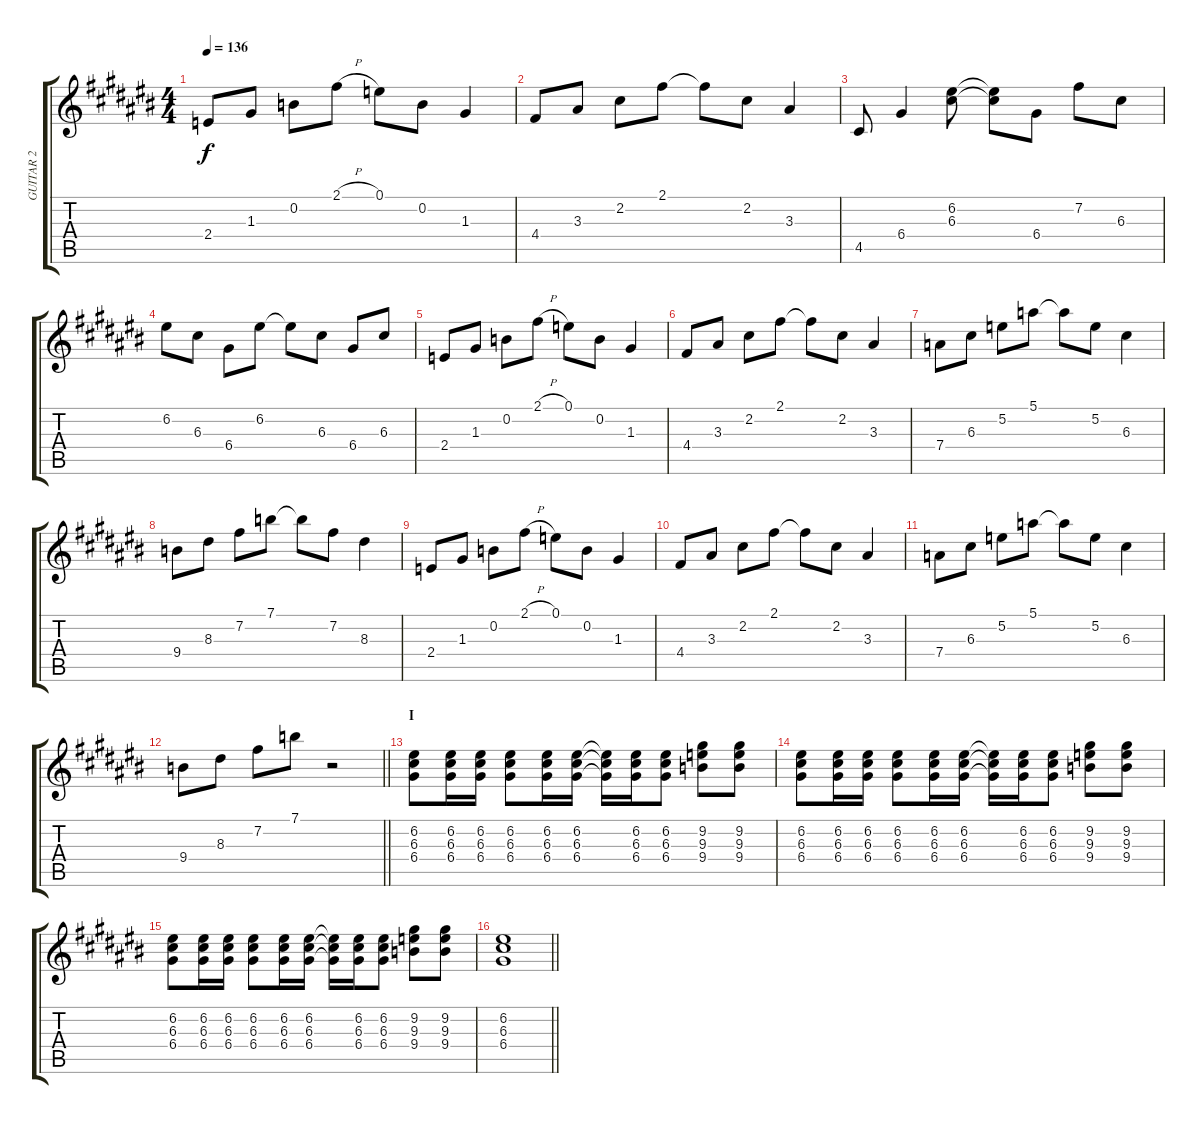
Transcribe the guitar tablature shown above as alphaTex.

\track ("GUITAR 2" "GUITAR 2") {instrument distortionguitar}
\staff {score tabs}
\tuning (E4 B3 G3 D3 A2 Db2) {hide}
\ts (4 4)
\tempo 136
\clef g2
\ks c#
2.4.8{dy f} 1.3.8 0.2.8 2.1{h}.8 0.1.8 0.2.8 1.3.4 |
4.4.8 3.3.8 2.2.8 2.1.8 2.1{t}.8 2.2.8 3.3.4 |
4.5.8 6.4.4 (6.2 6.3).8 (6.2{t} 6.3{t}).8 6.4.8 7.2.8 6.3.8 |
6.2.8 6.3.8 6.4.8 6.2.8 6.2{t}.8 6.3.8 6.4.8 6.3.8 |
2.4.8 1.3.8 0.2.8 2.1{h}.8 0.1.8 0.2.8 1.3.4 |
4.4.8 3.3.8 2.2.8 2.1.8 2.1{t}.8 2.2.8 3.3.4 |
7.4.8 6.3.8 5.2.8 5.1.8 5.1{t}.8 5.2.8 6.3.4 |
9.4.8 8.3.8 7.2.8 7.1.8 7.1{t}.8 7.2.8 8.3.4 |
2.4.8 1.3.8 0.2.8 2.1{h}.8 0.1.8 0.2.8 1.3.4 |
4.4.8 3.3.8 2.2.8 2.1.8 2.1{t}.8 2.2.8 3.3.4 |
7.4.8 6.3.8 5.2.8 5.1.8 5.1{t}.8 5.2.8 6.3.4 |
\barLineRight lightlight
9.4.8 8.3.8 7.2.8 7.1.8 r.2 |
\section ("" "I")
(6.2 6.3 6.4).8{instrument distortionguitar} (6.2 6.3 6.4).16 (6.2 6.3 6.4).16 (6.2 6.3 6.4).8 (6.2 6.3 6.4).16 (6.2 6.3 6.4).16 (6.2{t} 6.3{t} 6.4{t}).16 (6.2 6.3 6.4).16 (6.2 6.3 6.4).8 (9.2 9.3 9.4).8 (9.2 9.3 9.4).8 |
(6.2 6.3 6.4).8 (6.2 6.3 6.4).16 (6.2 6.3 6.4).16 (6.2 6.3 6.4).8 (6.2 6.3 6.4).16 (6.2 6.3 6.4).16 (6.2{t} 6.3{t} 6.4{t}).16 (6.2 6.3 6.4).16 (6.2 6.3 6.4).8 (9.2 9.3 9.4).8 (9.2 9.3 9.4).8 |
(6.2 6.3 6.4).8 (6.2 6.3 6.4).16 (6.2 6.3 6.4).16 (6.2 6.3 6.4).8 (6.2 6.3 6.4).16 (6.2 6.3 6.4).16 (6.2{t} 6.3{t} 6.4{t}).16 (6.2 6.3 6.4).16 (6.2 6.3 6.4).8 (9.2 9.3 9.4).8 (9.2 9.3 9.4).8 |
\barLineRight lightlight
(6.2 6.3 6.4).1
